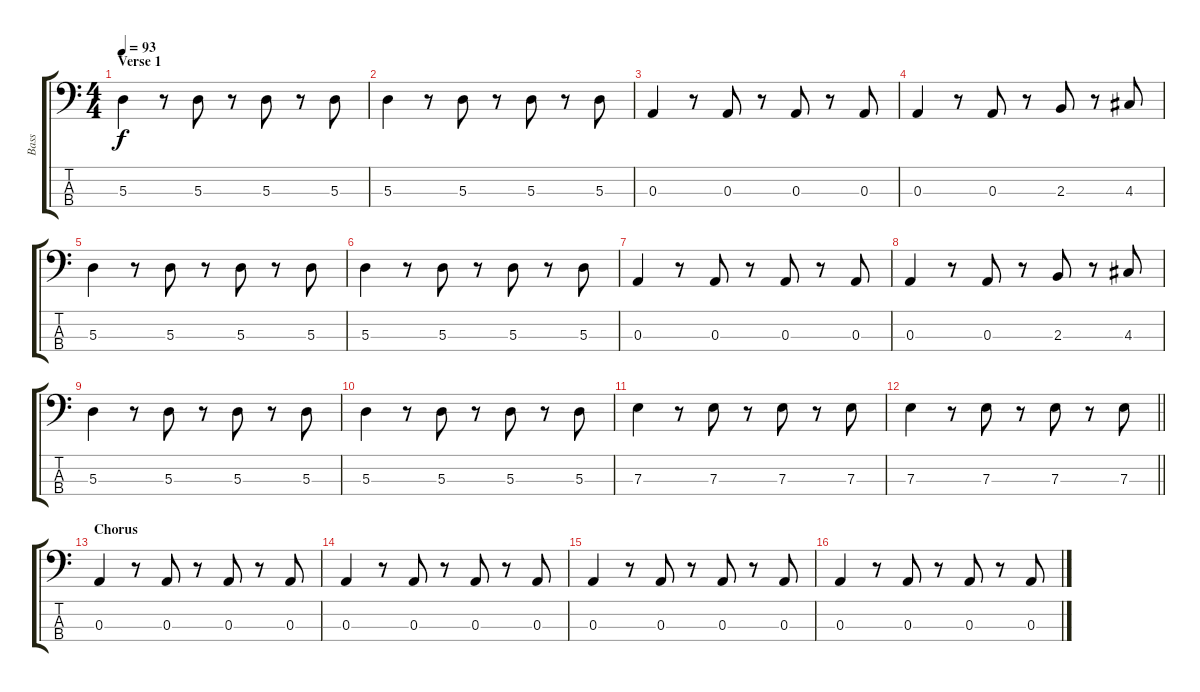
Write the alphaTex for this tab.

\track ("Bass" "Bass") {instrument electricbassfinger}
\staff {score tabs}
\tuning (G2 D2 A1 E1) {hide}
\ts (4 4)
\section ("" "Verse 1")
\tempo 93
\clef f4
\ks c
5.3.4{dy f} r.8 5.3.8 r.8 5.3.8 r.8 5.3.8 |
5.3.4 r.8 5.3.8 r.8 5.3.8 r.8 5.3.8 |
0.3.4 r.8 0.3.8 r.8 0.3.8 r.8 0.3.8 |
0.3.4 r.8 0.3.8 r.8 2.3.8 r.8 4.3.8 |
5.3.4 r.8 5.3.8 r.8 5.3.8 r.8 5.3.8 |
5.3.4 r.8 5.3.8 r.8 5.3.8 r.8 5.3.8 |
0.3.4 r.8 0.3.8 r.8 0.3.8 r.8 0.3.8 |
0.3.4 r.8 0.3.8 r.8 2.3.8 r.8 4.3.8 |
5.3.4 r.8 5.3.8 r.8 5.3.8 r.8 5.3.8 |
5.3.4 r.8 5.3.8 r.8 5.3.8 r.8 5.3.8 |
7.3.4 r.8 7.3.8 r.8 7.3.8 r.8 7.3.8 |
\barLineRight lightlight
7.3.4 r.8 7.3.8 r.8 7.3.8 r.8 7.3.8 |
\section ("" "Chorus")
0.3.4 r.8 0.3.8 r.8 0.3.8 r.8 0.3.8 |
0.3.4 r.8 0.3.8 r.8 0.3.8 r.8 0.3.8 |
0.3.4 r.8 0.3.8 r.8 0.3.8 r.8 0.3.8 |
0.3.4 r.8 0.3.8 r.8 0.3.8 r.8 0.3.8
